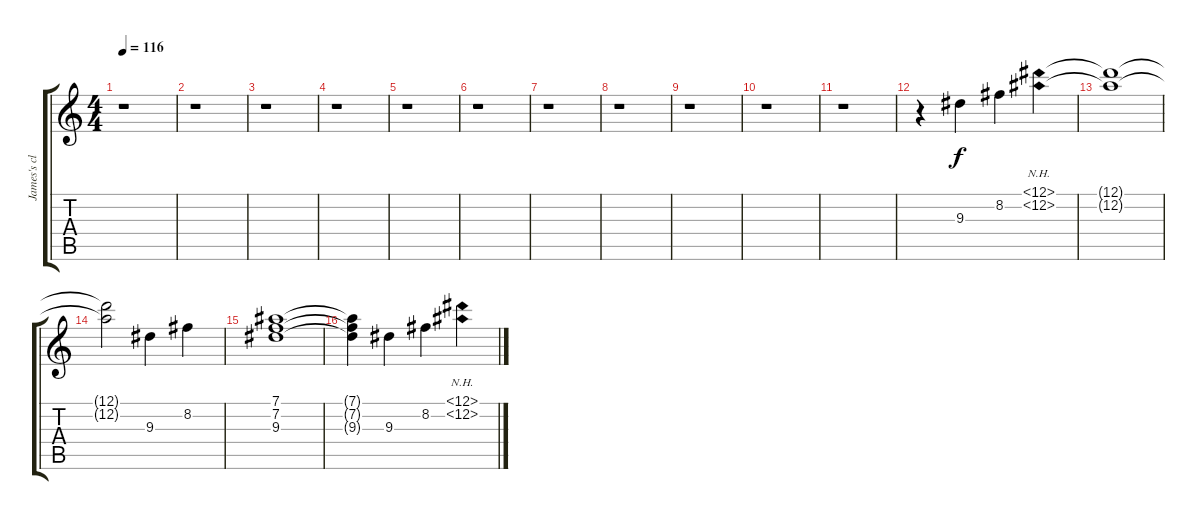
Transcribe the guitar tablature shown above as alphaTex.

\track ("James's clean" "James's cl") {instrument electricguitarclean}
\staff {score tabs}
\tuning (Eb4 Bb3 Gb3 Db3 Ab2 Eb2) {hide}
\ts (4 4)
\tempo 116
\clef g2
\ks c
r.1{dy f} |
r.1 |
r.1 |
r.1 |
r.1 |
r.1 |
r.1 |
r.1 |
r.1 |
r.1 |
r.1 |
r.4 9.3.4 8.2.4 (12.1{nh} 12.2{nh}).4 |
(12.1{t} 12.2{t}).1 |
(12.1{t} 12.2{t}).2 9.3.4 8.2.4 |
(7.1 7.2 9.3).1 |
(7.1{t} 7.2{t} 9.3{t}).4 9.3.4 8.2.4 (12.1{nh} 12.2{nh}).4
